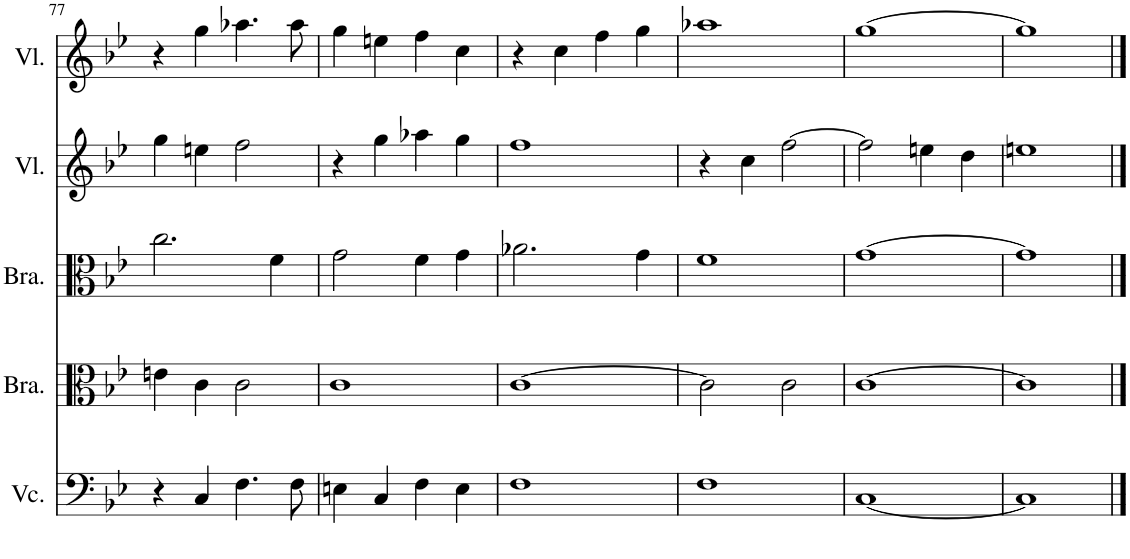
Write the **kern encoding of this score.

**kern	**kern	**kern	**kern	**kern
*part5	*part4	*part3	*part2	*part1
*staff5	*staff4	*staff3	*staff2	*staff1
*I"Violoncello, Track 5	*I"Bratsche, Track 4	*I"Bratsche, Track 3	*I"Violine, Track 2	*I"Violine, Track 1
*I'Vc.	*I'Bra.	*I'Bra.	*I'Vl.	*I'Vl.
!!LO:PB:g=z
*clefF4	*clefC3	*clefC3	*clefG2	*clefG2
*k[b-e-]	*k[b-e-]	*k[b-e-]	*k[b-e-]	*k[b-e-]
*M2/2	*M2/2	*M2/2	*M2/2	*M2/2
=77	=77	=77	=77	=77
4r	4en\	2.cc\	4gg\	4r
4C/	4c\	.	4een\	4gg\
4.F\	2c\	.	2ff\	4.aa-X\
.	.	4f\	.	.
8F\	.	.	.	8aa-\
=78	=78	=78	=78	=78
4En\	1c	2g\	4r	4gg\
4C/	.	.	4gg\	4een\
4F\	.	4f\	4aa-X\	4ff\
4E\	.	4g\	4gg\	4cc\
=79	=79	=79	=79	=79
1F	[1c	2.a-X\	1ff	4r
.	.	.	.	4cc\
.	.	.	.	4ff\
.	.	4g\	.	4gg\
=80	=80	=80	=80	=80
1F	2c\]	1f	4r	1aa-X
.	.	.	4cc\	.
.	2c\	.	[2ff\	.
=81	=81	=81	=81	=81
[1C	[1c	[1g	2ff\]	[1gg
.	.	.	4een\	.
.	.	.	4dd\	.
=82	=82	=82	=82	=82
1C]	1c]	1g]	1een	1gg]
==	==	==	==	==
*-	*-	*-	*-	*-
